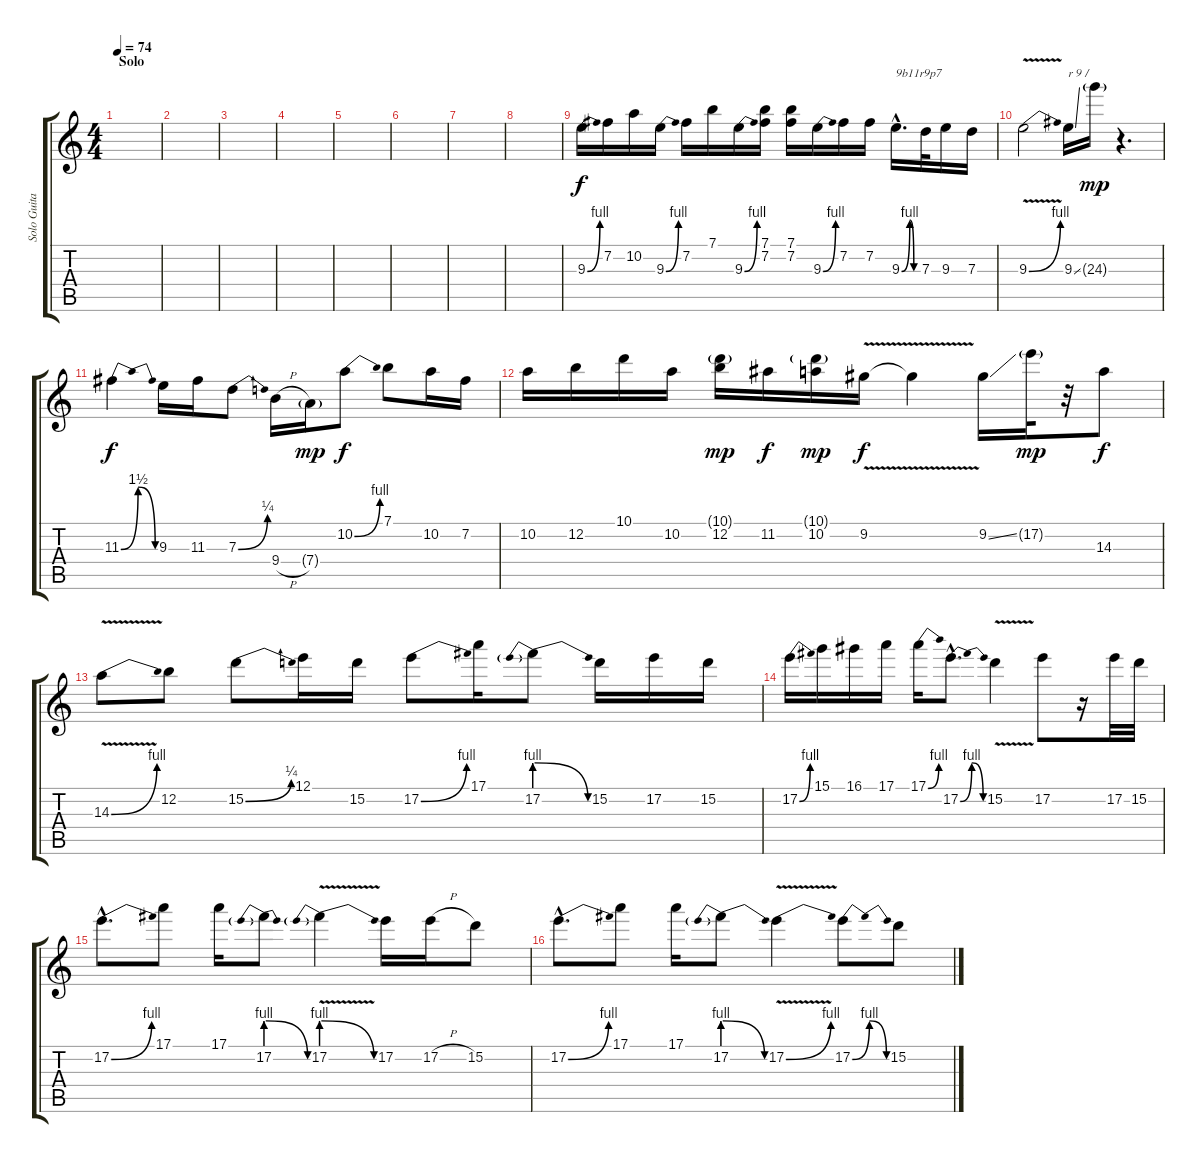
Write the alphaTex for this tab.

\track ("Solo Guitar #2" "Solo Guita") {instrument distortionguitar}
\staff {score tabs}
\tuning (E4 B3 G3 D3 A2 E2) {hide}
\ts (4 4)
\section ("" "Solo")
\tempo 74
\clef g2
\ks c
|
|
|
|
|
|
|
|
9.3{be (bend 0 0 60 4)}.16{volume 16} 7.2.16 10.2.16 9.3{be (bend 0 0 60 4)}.16 7.2.16 7.1.16 9.3{be (bend 0 0 60 4)}.16 (7.1 7.2).16 (7.1 7.2).16 9.3{be (bend 0 0 60 4)}.16 7.2.16 7.2.16 9.3{be (custom 0 0 30 4 45 0 60 0) hac}.16{d txt "9b11r9p7"} 7.3.32 9.3.16 7.3.16 |
9.3{be (bend 0 0 60 4) v}.2 9.3{ss}.16{txt "r 9 /"} 24.3{g}.16{dy mp} r.4{d} |
11.3{be (bendrelease 0 0 50 6 50 6 60 0)}.4{dy f} 9.3.16 11.3.16 7.3{be (bend 0 0 60 1)}.8 9.4{h}.16 7.4{g}.16{dy mp} 10.2{be (bend 0 0 60 4)}.8{dy f} 7.1.8 10.2.16 7.2.16 |
10.2.16 12.2.16 10.1.16 10.2.16 (10.1{g} 12.2).16{dy mp} 11.2.16{dy f} (10.1{g} 10.2).16{dy mp} 9.2{v}.16{dy f} 9.2{t}.4 9.2{ss}.16 17.2{g}.32{dy mp} r.32 14.3.8{dy f} |
14.3{be (bend 0 0 60 4) v}.8 12.2.8 15.2{be (bend 0 0 60 1)}.8 12.1.16 15.2.16 17.2{be (bend 0 0 60 4)}.8 17.1.16 17.2{be (prebendrelease 0 4 60 0)}.8 15.2.16 17.2.16 15.2.16 |
17.2{be (bend 0 0 60 4)}.16 15.1.16 16.1.16 17.1.16 17.1{be (bend 0 0 60 4)}.16 17.2{be (bendrelease 0 0 30 4 30 4 60 0) hac}.8{d} 15.2{v}.4 17.2.8 r.16 17.2.32 15.2.32 |
17.2{be (bend 0 0 60 4) hac}.8{d} 17.1.8 17.1.16 17.2{be (prebendrelease 0 4 60 0)}.8 17.2{be (prebendrelease 0 4 60 0) v}.4 17.2.16 17.2{h}.16 15.2.8 |
17.2{be (bend 0 0 60 4) hac}.8{d} 17.1.8 17.1.16 17.2{be (prebendrelease 0 4 60 0)}.8 17.2{be (bend 0 0 60 4) v}.4 17.2{be (bendrelease 0 0 30 4 30 4 60 0)}.8 15.2.8
